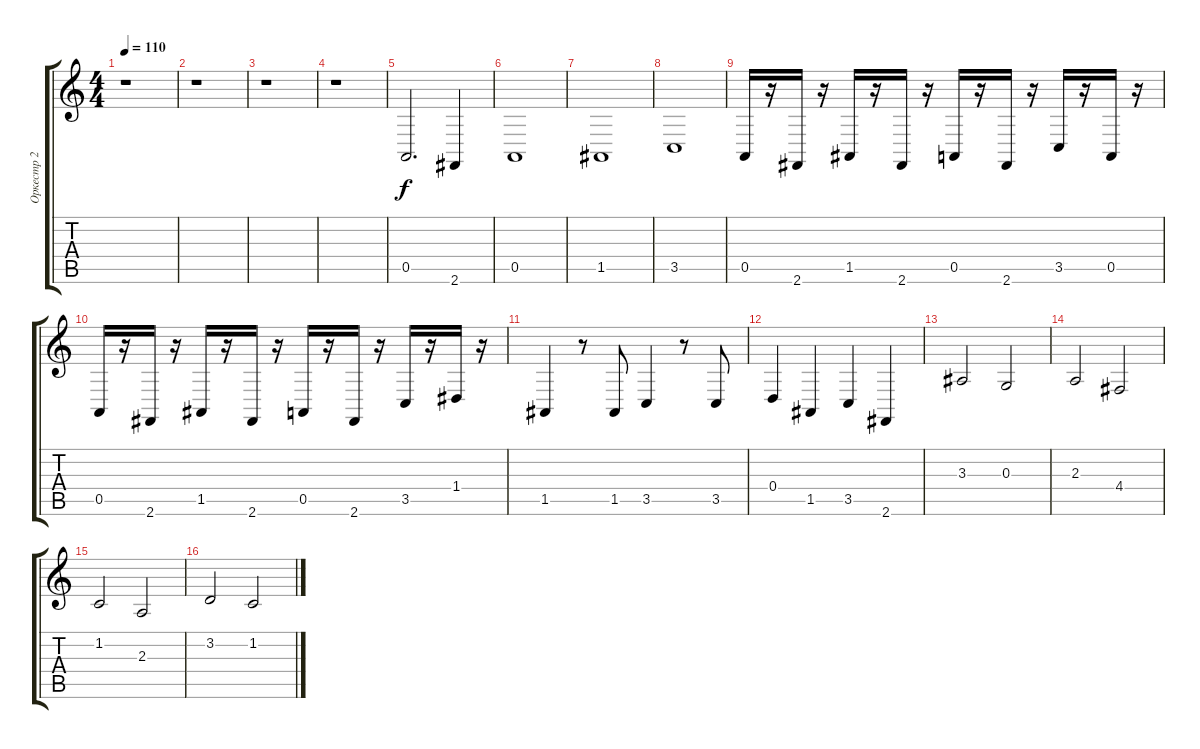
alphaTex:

\track ("Оркестр 2" "Оркестр 2") {instrument cello}
\staff {score tabs}
\tuning (E4 B3 G3 D3 A2 E2) {hide}
\ts (4 4)
\tempo 110
\clef g2
\ks c
r.1{dy f} |
r.1 |
r.1 |
r.1 |
0.5.2{d} 2.6.4 |
0.5.1 |
1.5.1 |
3.5.1 |
0.5.16 r.16 2.6.16 r.16 1.5.16 r.16 2.6.16 r.16 0.5.16 r.16 2.6.16 r.16 3.5.16 r.16 0.5.16 r.16 |
0.5.16 r.16 2.6.16 r.16 1.5.16 r.16 2.6.16 r.16 0.5.16 r.16 2.6.16 r.16 3.5.16 r.16 1.4.16 r.16 |
1.5.4 r.8 1.5.8 3.5.4 r.8 3.5.8 |
0.4.4 1.5.4 3.5.4 2.6.4 |
3.3.2 0.3.2 |
2.3.2 4.4.2 |
1.2.2 2.3.2 |
3.2.2 1.2.2
